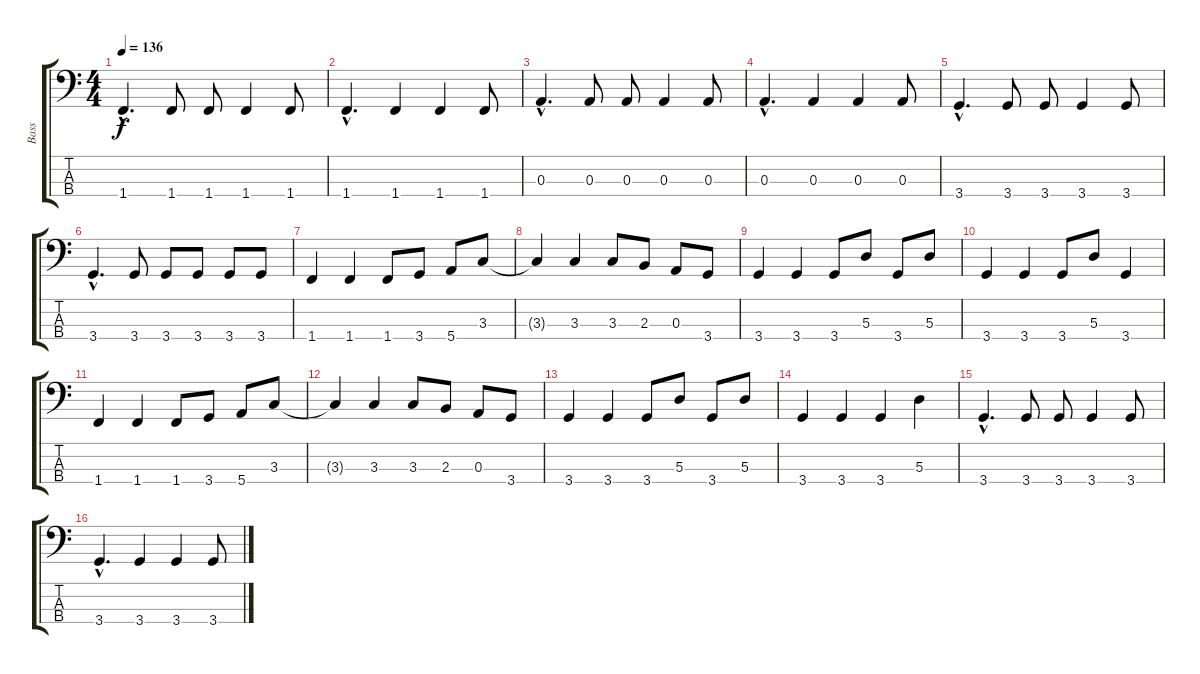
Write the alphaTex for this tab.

\track ("Bass" "Bass") {instrument electricbasspick}
\staff {score tabs}
\tuning (G2 D2 A1 E1) {hide}
\ts (4 4)
\tempo 136
\clef f4
\ks c
1.4{hac}.4{d dy f} 1.4.8 1.4.8 1.4.4 1.4.8 |
1.4{hac}.4{d} 1.4.4 1.4.4 1.4.8 |
0.3{hac}.4{d} 0.3.8 0.3.8 0.3.4 0.3.8 |
0.3{hac}.4{d} 0.3.4 0.3.4 0.3.8 |
3.4{hac}.4{d} 3.4.8 3.4.8 3.4.4 3.4.8 |
3.4{hac}.4{d} 3.4.8 3.4.8 3.4.8 3.4.8 3.4.8 |
1.4.4 1.4.4 1.4.8 3.4.8 5.4.8 3.3.8 |
3.3{t}.4 3.3.4 3.3.8 2.3.8 0.3.8 3.4.8 |
3.4.4 3.4.4 3.4.8 5.3.8 3.4.8 5.3.8 |
3.4.4 3.4.4 3.4.8 5.3.8 3.4.4 |
1.4.4 1.4.4 1.4.8 3.4.8 5.4.8 3.3.8 |
3.3{t}.4 3.3.4 3.3.8 2.3.8 0.3.8 3.4.8 |
3.4.4 3.4.4 3.4.8 5.3.8 3.4.8 5.3.8 |
3.4.4 3.4.4 3.4.4 5.3.4 |
3.4{hac}.4{d} 3.4.8 3.4.8 3.4.4 3.4.8 |
3.4{hac}.4{d} 3.4.4 3.4.4 3.4.8
